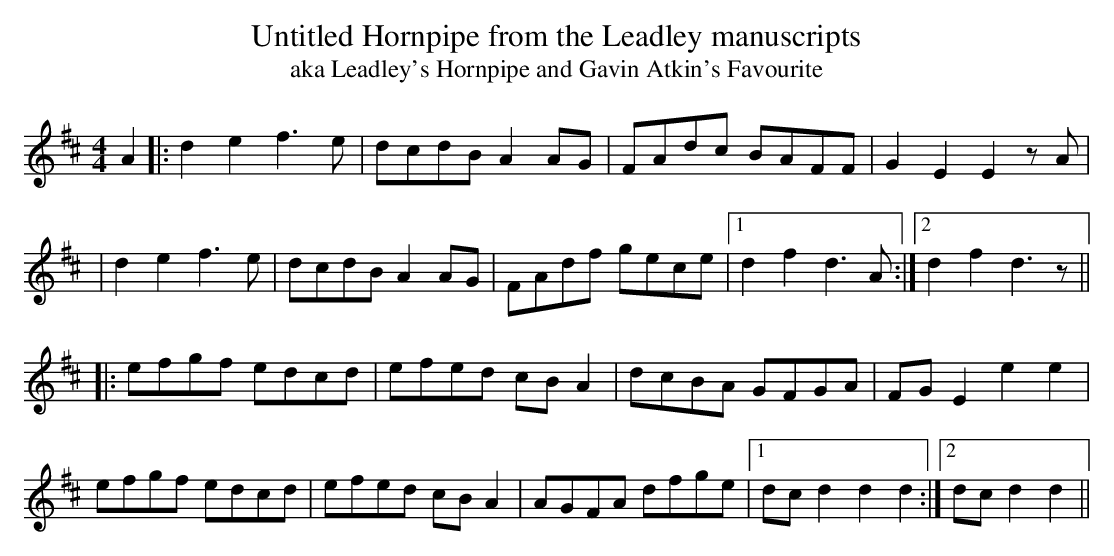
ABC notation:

X:1
T:Untitled Hornpipe from the Leadley manuscripts
T:aka Leadley's Hornpipe and Gavin Atkin's Favourite
M:4/4
L:1/8
K:D
A2|: d2 e2 f3 e|dcdB A2 AG|FAdc BAFF|G2 E2 E2 zA|/
|d2 e2 f3 e|dcdB A2 AG|FAdf gece|1 d2 f2 d3 A:|2 d2 f2 d3 z||/
|:efgf edcd|efed cBA2|dcBA GFGA|FG E2 e2 e2|/
efgf edcd|efed cBA2|AGFA dfge|1 dc d2 d2 d2 :|2 dc d2 d2 ||
